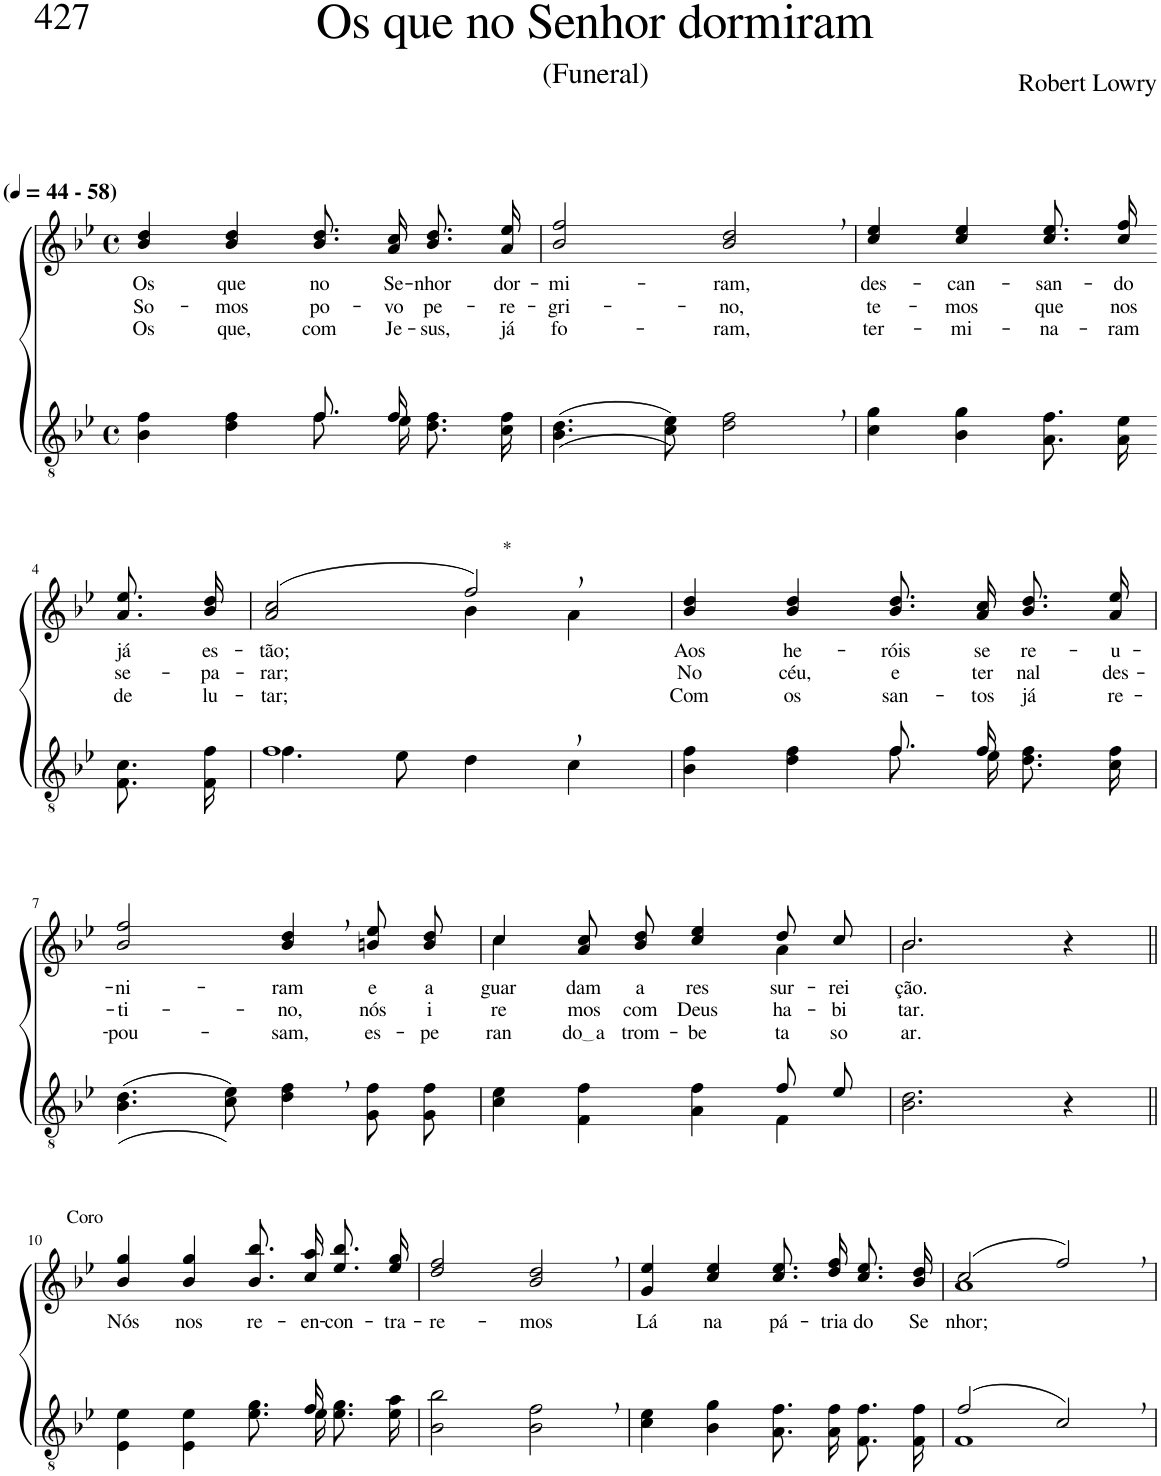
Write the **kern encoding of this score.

**kern	**kern	**text	**text	**text
*part2	*part1	*part1	*part1	*part1
*staff2	*staff1	*staff1	*staff1	*staff1
*I"Parte III e IV	*I"Parte I e II	*	*	*
*clefGv2	*clefG2	*	*	*
*Trd4c7	*Trd4c7	*	*	*
*k[b-e-]	*k[b-e-]	*	*	*
*M4/4	*M4/4	*	*	*
*met(c)	*met(c)	*	*	*
*MM44	*MM44	*	*	*
=1	=1	=1	=1	=1
*^	*	*	*	*
!	!	!LO:TX:a:B:t=(	!	!	!
!	!	!LO:TX:a:B:t=- 58)	!	!	!
!	!	!	!LO:LY:b	!LO:LY:b	!LO:LY:b
2ryy	4B-\ 4f\	4b-/ 4dd/	Os	So-	Os
!	!	!	!LO:LY:b	!LO:LY:b	!LO:LY:b
.	4d\ 4f\	4b-/ 4dd/	que	-mos	que,
!	!	!	!LO:LY:b	!LO:LY:b	!LO:LY:b
8.f/L	8.f\L	8.b-\ 8.dd\L	no	po-	com
!	!	!	!LO:LY:b	!LO:LY:b	!LO:LY:b
16f/Jk	16e-\Jk	16a\ 16cc\Jk	Se-	-vo	Je-
!	!	!	!LO:LY:b	!LO:LY:b	!LO:LY:b
4ryy	8.d\ 8.f\L	8.b-\ 8.dd\L	-nhor	pe-	-sus,
!	!	!	!LO:LY:b	!LO:LY:b	!LO:LY:b
.	16c\ 16f\Jk	16a\ 16ee-\Jk	dor-	-re-	já
=2	=2	=2	=2	=2	=2
!	!	!	!LO:LY:b	!LO:LY:b	!LO:LY:b
*v	*v	*	*	*	*
((4.B-\ 4.d\	2b-/ 2ff/	-mi-	-gri-	fo-
8c\ 8e-\))	.	.	.	.
!	!	!LO:LY:b	!LO:LY:b	!LO:LY:b
2d\, 2f\,	2b-/, 2dd/,	-ram,	-no,	-ram,
=3	=3	=3	=3	=3
!	!	!LO:LY:b	!LO:LY:b	!LO:LY:b
4c\ 4g\	4cc/ 4ee-/	des-	te-	ter-
!	!	!LO:LY:b	!LO:LY:b	!LO:LY:b
4B-\ 4g\	4cc/ 4ee-/	-can-	-mos	-mi-
!	!	!LO:LY:b	!LO:LY:b	!LO:LY:b
8.A\ 8.f\L	8.cc\ 8.ee-\L	-san-	que	-na-
!	!	!LO:LY:b	!LO:LY:b	!LO:LY:b
16A\ 16e-\Jk	16cc\ 16ff\Jk	-do	nos	-ram
!!LO:LB:g=z
=4-	=4-	=4-	=4-	=4-
!	!	!LO:LY:b	!LO:LY:b	!LO:LY:b
8.F\ 8.c\L	8.a\ 8.ee-\L	já	se-	de
!	!	!LO:LY:b	!LO:LY:b	!LO:LY:b
16F\ 16f\Jk	16b-\ 16dd\Jk	es-	-pa-	lu-
=5	=5	=5	=5	=5
*^	*	*	*	*
!	!	!	!LO:LY:b	!LO:LY:b	!LO:LY:b
*	*	*^	*	*	*
1f,	4.f\	(2a/ 2cc/	2ryy	-tão;	-rar;	-tar;
.	8e-\	.	.	.	.	.
!	!	!LO:TX:a:t=*	!	!	!	!
.	4d\	2ff,/)	4b-\	.	.	.
.	4c\	.	4a\	.	.	.
=6	=6	=6	=6	=6	=6	=6
!	!	!	!	!LO:LY:b	!LO:LY:b	!LO:LY:b
*	*	*v	*v	*	*	*
2ryy	4B-\ 4f\	4b-/ 4dd/	Aos	No	Com
!	!	!	!LO:LY:b	!LO:LY:b	!LO:LY:b
.	4d\ 4f\	4b-/ 4dd/	he-	céu,	os
!	!	!	!LO:LY:b	!LO:LY:b	!LO:LY:b
8.f/L	8.f\L	8.b-\ 8.dd\L	-róis	e	san-
!	!	!	!LO:LY:b	!LO:LY:b	!LO:LY:b
16f/Jk	16e-\Jk	16a\ 16cc\Jk	se	ter	-tos
!	!	!	!LO:LY:b	!LO:LY:b	!LO:LY:b
4ryy	8.d\ 8.f\L	8.b-\ 8.dd\L	re-	nal	já
!	!	!	!LO:LY:b	!LO:LY:b	!LO:LY:b
.	16c\ 16f\Jk	16a\ 16ee-\Jk	-u-	des-	re-
!!LO:LB:g=z
=7	=7	=7	=7	=7	=7
!	!	!	!LO:LY:b	!LO:LY:b	!LO:LY:b
*v	*v	*	*	*	*
((4.B-\ 4.d\	2b-/ 2ff/	-ni-	-ti-	-pou-
8c\ 8e-\))	.	.	.	.
!	!	!LO:LY:b	!LO:LY:b	!LO:LY:b
4d\, 4f\,	4b-/, 4dd/,	-ram	-no,	-sam,
!	!	!LO:LY:b	!LO:LY:b	!LO:LY:b
8G\ 8f\L	8bn\ 8ee-\L	e	nós	es-
!	!	!LO:LY:b	!LO:LY:b	!LO:LY:b
8G\ 8f\J	8b\ 8dd\J	a-	i-	-pe-
=8	=8	=8	=8	=8
*^	*^	*	*	*
!	!	!	!	!LO:LY:b	!LO:LY:b	!LO:LY:b
2.ryy	4c\ 4e-\	4cc/	4cc\	-guar-	-re-	-ran-
!	!	!	!	!LO:LY:b	!LO:LY:b	!LO:LY:b
.	4F\ 4f\	8a\ 8cc\L	2ryy	-dam	-mos	do a
!	!	!	!	!LO:LY:b	!LO:LY:b	!LO:LY:b
.	.	8b-\ 8dd\J	.	a	com	-trom-
!	!	!	!	!LO:LY:b	!LO:LY:b	!LO:LY:b
.	4A\ 4f\	4cc/ 4ee-/	.	res-	Deus	-be-
!	!	!	!	!LO:LY:b	!LO:LY:b	!LO:LY:b
8f/L	4F\	8dd/L	4a\	-sur-	ha-	-ta
!	!	!	!	!LO:LY:b	!LO:LY:b	!LO:LY:b
8e-/J	.	8cc/J	.	-rei-	-bi-	so-
*v	*v	*	*	*	*	*
=9	=9	=9	=9	=9	=9
!	!	!	!LO:LY:b	!LO:LY:b	!LO:LY:b
2.B-\ 2.d\	2.b-/	2.b-\	-ção.	-tar.	-ar.
4r	4r	4ryy	.	.	.
!!LO:LB:g=z
=10||	=10||	=10||	=10||	=10||	=10||
*^	*	*	*	*	*
!	!	!LO:TX:a:t=Coro	!	!	!	!
!	!	!	!	!LO:LY:b	!	!
*	*	*v	*v	*	*	*
2ryy	4E-\ 4e-\	4b-/ 4gg/	Nós	.	.
!	!	!	!LO:LY:b	!	!
.	4E-\ 4e-\	4b-/ 4gg/	nos	.	.
!	!	!	!LO:LY:b	!	!
8.ryy	8.e-\ 8.g\L	8.b-\ 8.bb-\L	re-	.	.
!	!	!	!LO:LY:b	!	!
16f/	16e-\Jk	16cc\ 16aa\Jk	-en-	.	.
!	!	!	!LO:LY:b	!	!
4ryy	8.e-\ 8.g\L	8.ee-\ 8.bb-\L	-con-	.	.
!	!	!	!LO:LY:b	!	!
.	16e-\ 16a\Jk	16ee-\ 16gg\Jk	-tra-	.	.
=11	=11	=11	=11	=11	=11
!	!	!	!LO:LY:b	!	!
*v	*v	*	*	*	*
2B-\ 2b-\	2dd/ 2ff/	-re-	.	.
!	!	!LO:LY:b	!	!
2B-\, 2f\,	2b-/, 2dd/,	-mos	.	.
=12	=12	=12	=12	=12
!	!	!LO:LY:b	!	!
4c\ 4e-\	4g/ 4ee-/	Lá	.	.
!	!	!LO:LY:b	!	!
4B-\ 4g\	4cc/ 4ee-/	na	.	.
!	!	!LO:LY:b	!	!
8.A\ 8.f\L	8.cc\ 8.ee-\L	pá-	.	.
!	!	!LO:LY:b	!	!
16A\ 16f\Jk	16dd\ 16ff\Jk	-tria	.	.
!	!	!LO:LY:b	!	!
8.F\ 8.f\L	8.cc\ 8.ee-\L	do	.	.
!	!	!LO:LY:b	!	!
16F\ 16f\Jk	16b-\ 16dd\Jk	Se-	.	.
=13	=13	=13	=13	=13
*^	*^	*	*	*
!	!	!	!	!LO:LY:b	!	!
(2f/	1F	(2cc/	1a	-nhor;	.	.
2c,/)	.	2ff,/)	.	.	.	.
*v	*v	*	*	*	*	*
*	*v	*v	*	*	*
=	=	=	=	=
*-	*-	*-	*-	*-
